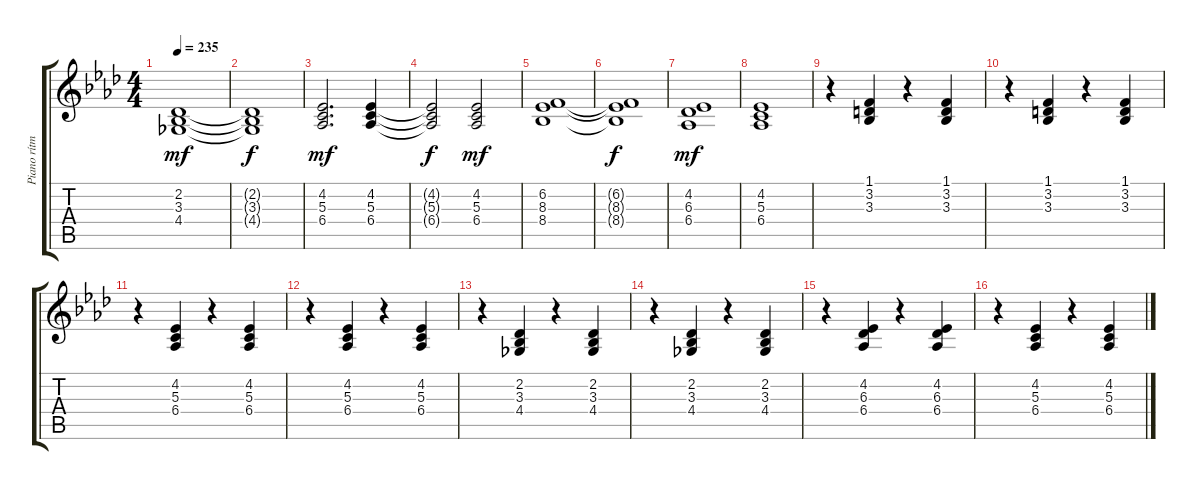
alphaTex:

\track ("Piano rítmico" "Piano rítm") {instrument acousticgrandpiano}
\staff {score tabs}
\tuning (E4 B3 G3 D3 A2 E2) {hide}
\ts (4 4)
\tempo 235
\clef g2
\ks ab
(2.2 3.3 4.4).1{dy mf} |
(2.2{t} 3.3{t} 4.4{t}).1{dy f} |
(4.2 5.3 6.4).2{d dy mf} (4.2 5.3 6.4).4 |
(4.2{t} 5.3{t} 6.4{t}).2{dy f} (4.2 5.3 6.4).2{dy mf} |
(6.2 8.3 8.4).1 |
(6.2{t} 8.3{t} 8.4{t}).1{dy f} |
(4.2 6.3 6.4).1{dy mf} |
(4.2 5.3 6.4).1 |
r.4 (1.1 3.2 3.3).4 r.4 (1.1 3.2 3.3).4 |
r.4 (1.1 3.2 3.3).4 r.4 (1.1 3.2 3.3).4 |
r.4 (4.2 5.3 6.4).4 r.4 (4.2 5.3 6.4).4 |
r.4 (4.2 5.3 6.4).4 r.4 (4.2 5.3 6.4).4 |
r.4 (2.2 3.3 4.4).4 r.4 (2.2 3.3 4.4).4 |
r.4 (2.2 3.3 4.4).4 r.4 (2.2 3.3 4.4).4 |
r.4 (4.2 6.3 6.4).4 r.4 (4.2 6.3 6.4).4 |
r.4 (4.2 5.3 6.4).4 r.4 (4.2 5.3 6.4).4
